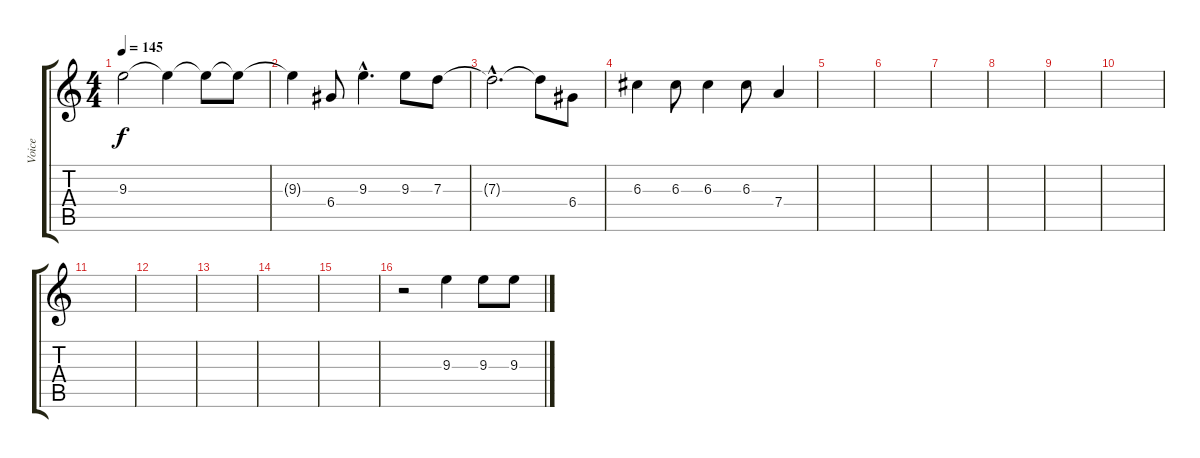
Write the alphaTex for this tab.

\track ("Voice" "Voice") {instrument contrabass}
\staff {score tabs}
\tuning (E4 B3 G3 D3 A2 E2) {hide}
\ts (4 4)
\tempo 145
\clef g2
\ks c
9.3{t}.2{dy f} 9.3{t}.4 9.3{t}.8 9.3{t}.8 |
9.3{t}.4 6.4.8 9.3{hac}.4{d} 9.3.8 7.3.8 |
7.3{hac t}.2{d} 7.3{t}.8 6.4.8 |
6.3.4 6.3.8 6.3.4 6.3.8 7.4.4 |
|
|
|
|
|
|
|
|
|
|
|
r.2 9.3.4 9.3.8 9.3.8
